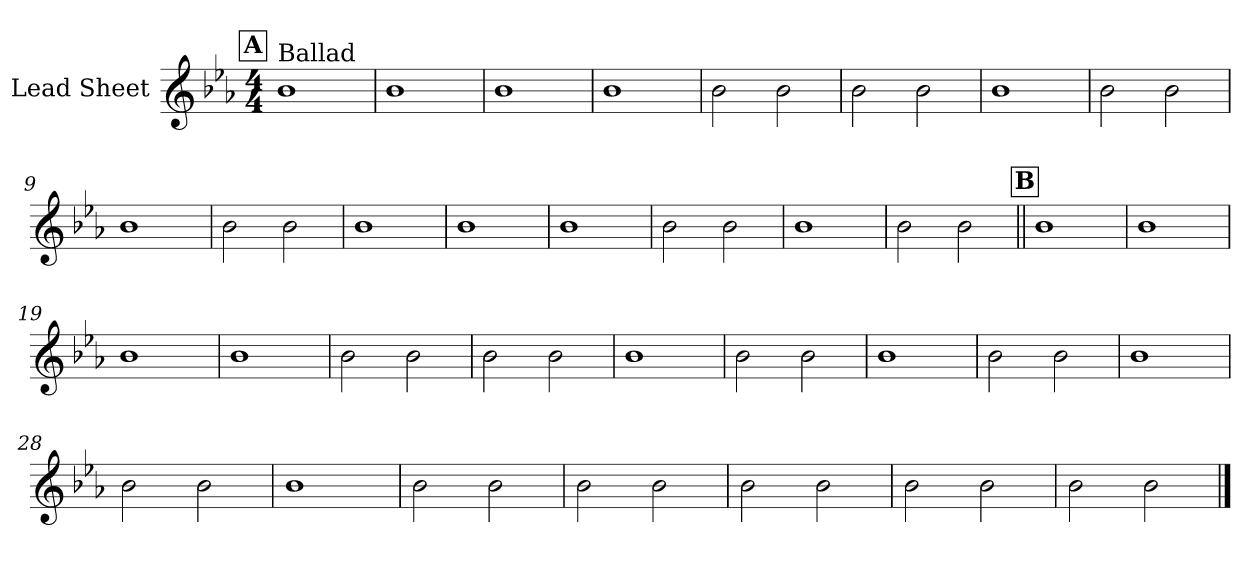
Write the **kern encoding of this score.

**kern
*part1
*staff1
*I"Lead Sheet
*clefG2
*k[b-e-a-]
*E-:
*M4/4
!!LO:REH:place=s1:a:fs=14:t=A
=1
!LO:TX:a:t=Ballad
1b-
=2
1b-
=3
1b-
=4
1b-
!!LO:LB:g=z
=5
2b-\
2b-\
=6
2b-\
2b-\
=7
1b-
=8
2b-\
2b-\
!!LO:LB:g=z
=9
1b-
=10
2b-\
2b-\
=11
1b-
=12
1b-
!!LO:LB:g=z
=13
1b-
=14
2b-\
2b-\
=15
1b-
=16
2b-\
2b-\
!!LO:LB:g=z
!!LO:REH:place=s1:a:fs=14:t=B
=17||
1b-
=18
1b-
=19
1b-
=20
1b-
!!LO:LB:g=z
=21
2b-\
2b-\
=22
2b-\
2b-\
=23
1b-
=24
2b-\
2b-\
!!LO:LB:g=z
=25
1b-
=26
2b-\
2b-\
=27
1b-
=28
2b-\
2b-\
!!LO:LB:g=z
=29
1b-
=30
2b-\
2b-\
=31
2b-\
2b-\
=32
2b-\
2b-\
!!LO:LB:g=z
=33
2b-\
2b-\
=34
2b-\
2b-\
==
*-
